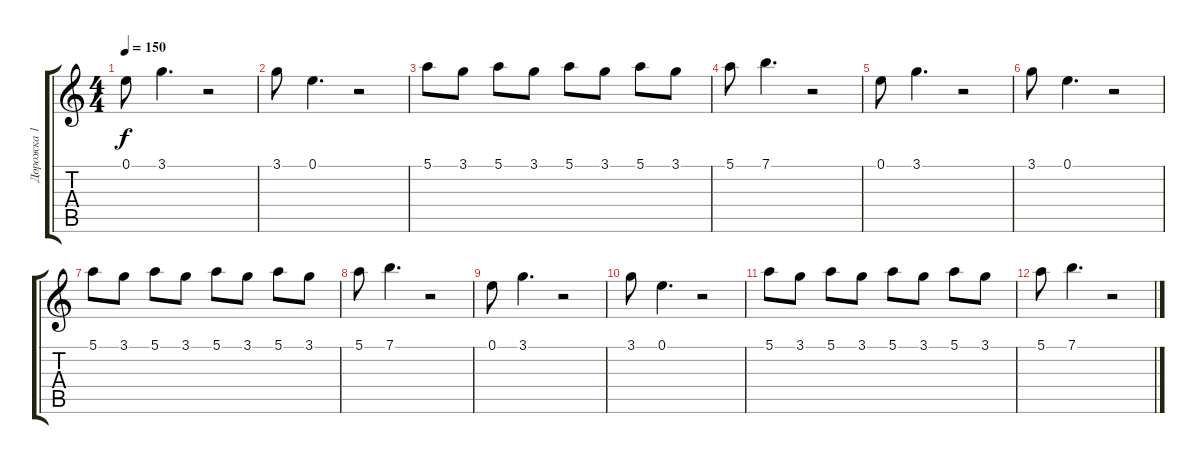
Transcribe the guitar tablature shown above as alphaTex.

\track ("Дорожка 1" "Дорожка 1") {instrument acousticguitarsteel}
\staff {score tabs}
\tuning (E4 B3 G3 D3 A2 E2) {hide}
\ts (4 4)
\tempo 150
\clef g2
\ks c
0.1.8{dy f} 3.1.4{d} r.2 |
3.1.8 0.1.4{d} r.2 |
5.1.8 3.1.8 5.1.8 3.1.8 5.1.8 3.1.8 5.1.8 3.1.8 |
5.1.8 7.1.4{d} r.2 |
0.1.8 3.1.4{d} r.2 |
3.1.8 0.1.4{d} r.2 |
5.1.8 3.1.8 5.1.8 3.1.8 5.1.8 3.1.8 5.1.8 3.1.8 |
5.1.8 7.1.4{d} r.2 |
0.1.8 3.1.4{d} r.2 |
3.1.8 0.1.4{d} r.2 |
5.1.8 3.1.8 5.1.8 3.1.8 5.1.8 3.1.8 5.1.8 3.1.8 |
5.1.8 7.1.4{d} r.2
